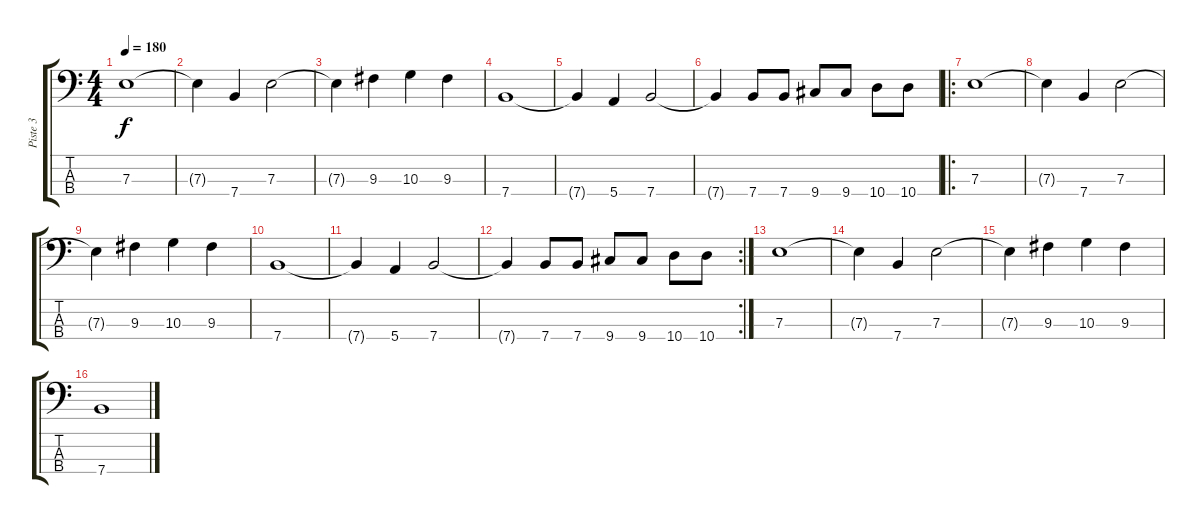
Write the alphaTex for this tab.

\track ("Piste 3" "Piste 3") {instrument electricbassfinger}
\staff {score tabs}
\tuning (G2 D2 A1 E1) {hide}
\ts (4 4)
\tempo 180
\clef f4
\ks c
7.3.1{dy f} |
7.3{t}.4 7.4.4 7.3.2 |
7.3{t}.4 9.3.4 10.3.4 9.3.4 |
7.4.1 |
7.4{t}.4 5.4.4 7.4.2 |
7.4{t}.4 7.4.8 7.4.8 9.4.8 9.4.8 10.4.8 10.4.8 |
\ro
7.3.1 |
7.3{t}.4 7.4.4 7.3.2 |
7.3{t}.4 9.3.4 10.3.4 9.3.4 |
7.4.1 |
7.4{t}.4 5.4.4 7.4.2 |
\rc 2
7.4{t}.4 7.4.8 7.4.8 9.4.8 9.4.8 10.4.8 10.4.8 |
7.3.1 |
7.3{t}.4 7.4.4 7.3.2 |
7.3{t}.4 9.3.4 10.3.4 9.3.4 |
7.4.1
